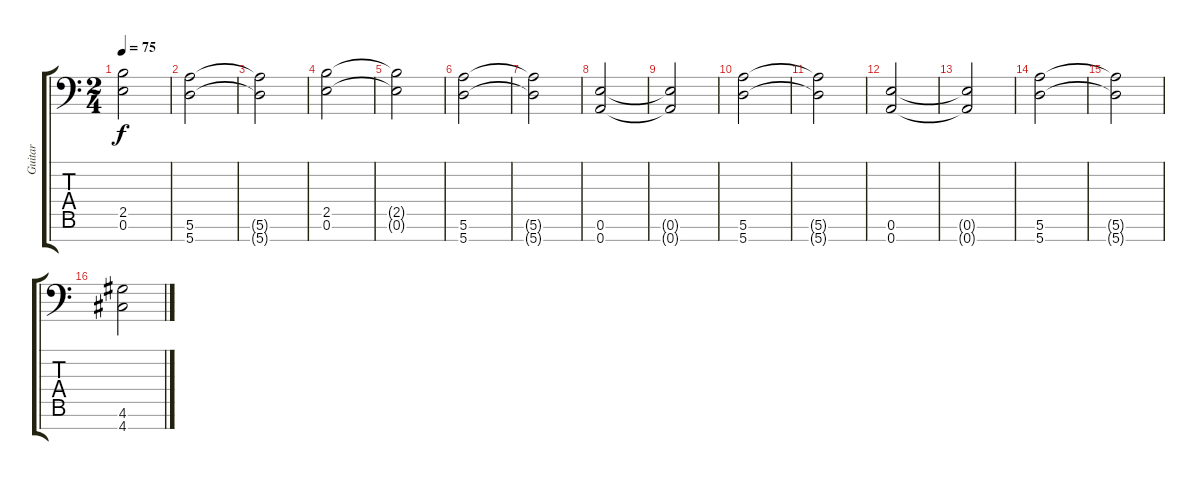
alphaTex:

\track ("Guitar" "Guitar") {instrument distortionguitar}
\staff {score tabs}
\tuning (E4 B3 G3 D3 A2 E2 A1) {hide}
\ts (2 4)
\tempo 75
\clef f4
\ks c
(2.5{t} 0.6{t}).2{dy f} |
(5.6 5.7).2 |
(5.6{t} 5.7{t}).2 |
(2.5 0.6).2 |
(2.5{t} 0.6{t}).2 |
(5.6 5.7).2 |
(5.6{t} 5.7{t}).2 |
(0.6 0.7).2 |
(0.6{t} 0.7{t}).2 |
(5.6 5.7).2 |
(5.6{t} 5.7{t}).2 |
(0.6 0.7).2 |
(0.6{t} 0.7{t}).2 |
(5.6 5.7).2 |
(5.6{t} 5.7{t}).2 |
(4.6 4.7).2
